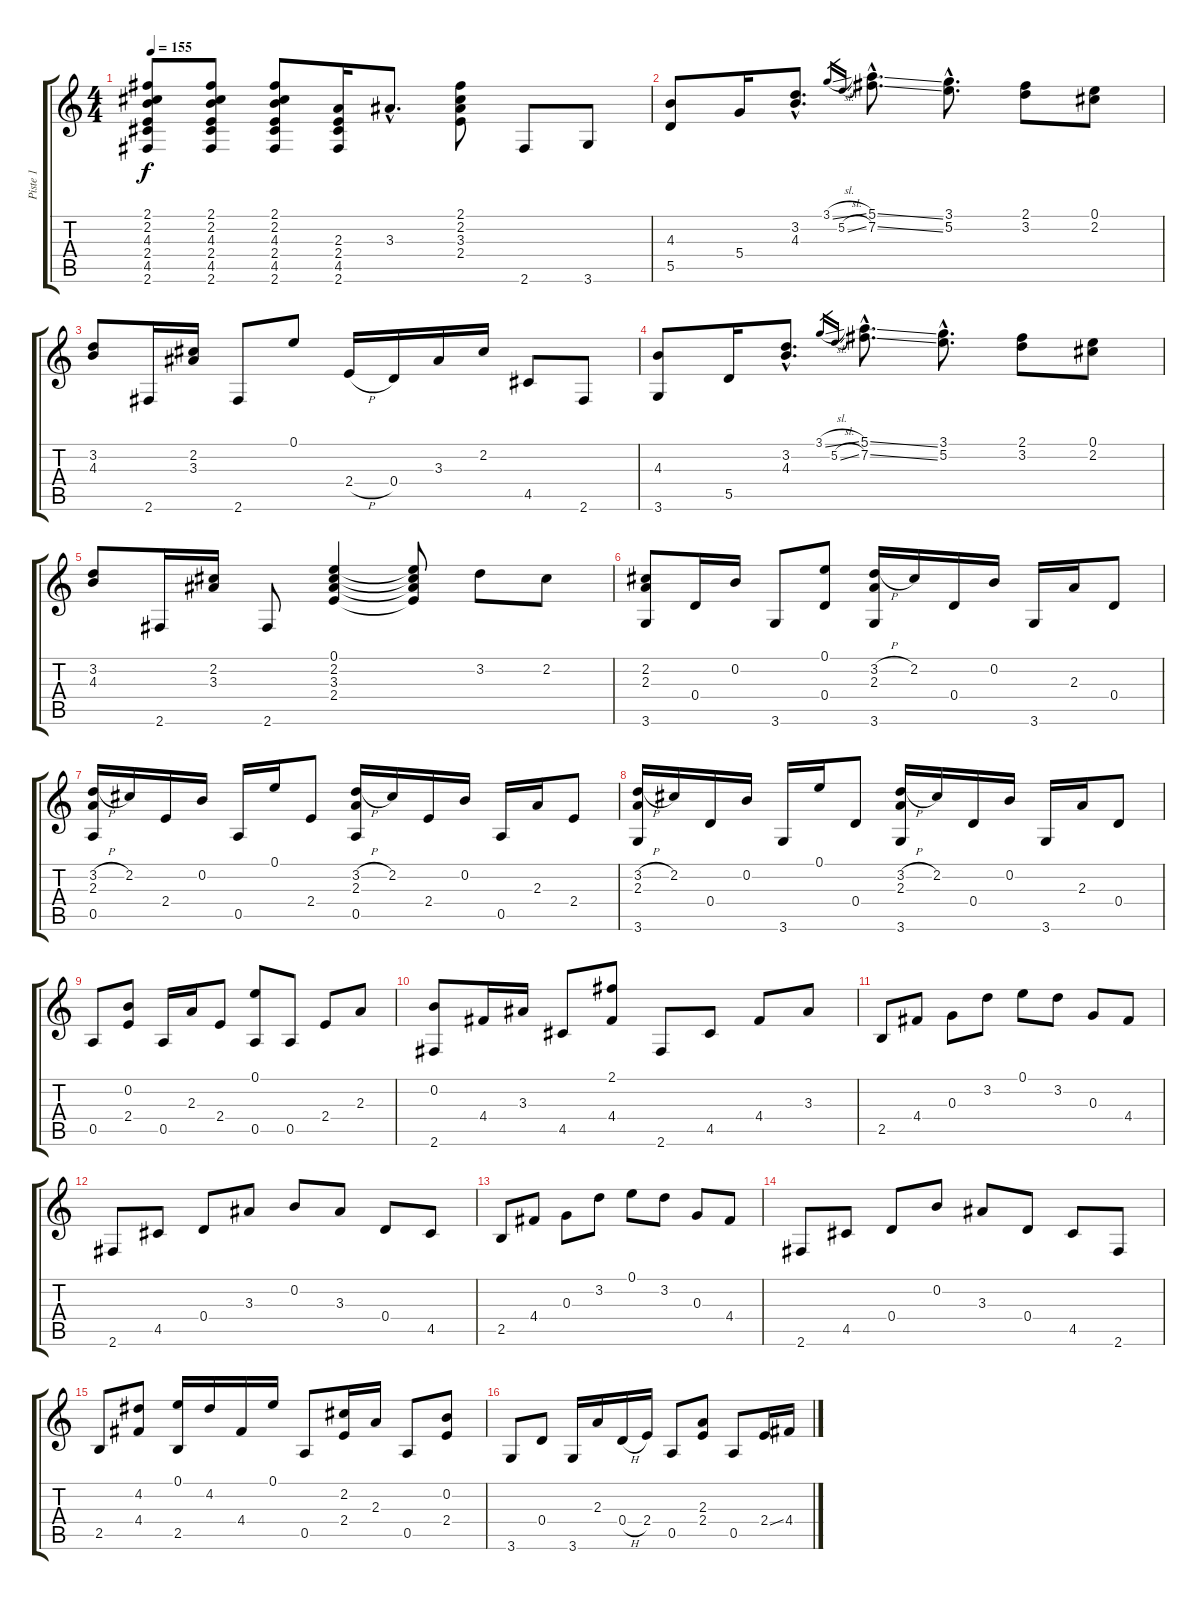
\track ("Piste 1" "Piste 1") {instrument acousticguitarsteel}
\staff {score tabs}
\tuning (E4 B3 G3 D3 A2 E2) {hide}
\ts (4 4)
\tempo 155
\clef g2
\ks c
(2.1 2.2 4.3 2.4 4.5 2.6).8{dy f} (2.1 2.2 4.3 2.4 4.5 2.6).8 (2.1 2.2 4.3 2.4 4.5 2.6).8 (2.3 2.4 4.5 2.6).16 3.3{hac}.8{d} (2.1 2.2 3.3 2.4).8 2.6.8 3.6.8 |
(4.3 5.5).8 5.4.16 (3.2{hac} 4.3{hac}).8{d} 3.1{sl}.16{gr} 5.2{sl}.16{gr} (5.1{ss hac} 7.2{ss hac}).8{d} (3.1{hac} 5.2{hac}).8{d} (2.1 3.2).8 (0.1 2.2).8 |
(3.2 4.3).8 2.6.16 (2.2 3.3).16 2.6.8 0.1.8 2.4{h}.16 0.4.16 3.3.16 2.2.16 4.5.8 2.6.8 |
(4.3 3.6).8 5.5.16 (3.2{hac} 4.3{hac}).8{d} 3.1{sl}.16{gr} 5.2{sl}.16{gr} (5.1{ss hac} 7.2{ss hac}).8{d} (3.1{hac} 5.2{hac}).8{d} (2.1 3.2).8 (0.1 2.2).8 |
(3.2 4.3).8 2.6.16 (2.2 3.3).16 2.6.8 (0.1 2.2 3.3 2.4).4 (0.1{t} 2.2{t} 3.3{t} 2.4{t}).8 3.2.8 2.2.8 |
(2.2 2.3 3.6).8 0.4.16 0.2.16 3.6.8 (0.1 0.4).8 (3.2{h} 2.3 3.6).16 2.2.16 0.4.16 0.2.16 3.6.16 2.3.16 0.4.8 |
(3.2{h} 2.3 0.5).16 2.2.16 2.4.16 0.2.16 0.5.16 0.1.16 2.4.8 (3.2{h} 2.3 0.5).16 2.2.16 2.4.16 0.2.16 0.5.16 2.3.16 2.4.8 |
(3.2{h} 2.3 3.6).16 2.2.16 0.4.16 0.2.16 3.6.16 0.1.16 0.4.8 (3.2{h} 2.3 3.6).16 2.2.16 0.4.16 0.2.16 3.6.16 2.3.16 0.4.8 |
0.5.8 (0.2 2.4).8 0.5.16 2.3.16 2.4.8 (0.1 0.5).8 0.5.8 2.4.8 2.3.8 |
(0.2 2.6).8 4.4.16 3.3.16 4.5.8 (2.1 4.4).8 2.6.8 4.5.8 4.4.8 3.3.8 |
2.5.8 4.4.8 0.3.8 3.2.8 0.1.8 3.2.8 0.3.8 4.4.8 |
2.6.8 4.5.8 0.4.8 3.3.8 0.2.8 3.3.8 0.4.8 4.5.8 |
2.5.8 4.4.8 0.3.8 3.2.8 0.1.8 3.2.8 0.3.8 4.4.8 |
2.6.8 4.5.8 0.4.8 0.2.8 3.3.8 0.4.8 4.5.8 2.6.8 |
2.5.8 (4.2 4.4).8 (0.1 2.5).16 4.2.16 4.4.16 0.1.16 0.5.8 (2.2 2.4).16 2.3.16 0.5.8 (0.2 2.4).8 |
3.6.8 0.4.8 3.6.16 2.3.16 0.4{h}.16 2.4.16 0.5.8 (2.3 2.4).8 0.5.8 2.4{ss}.16 4.4.16
